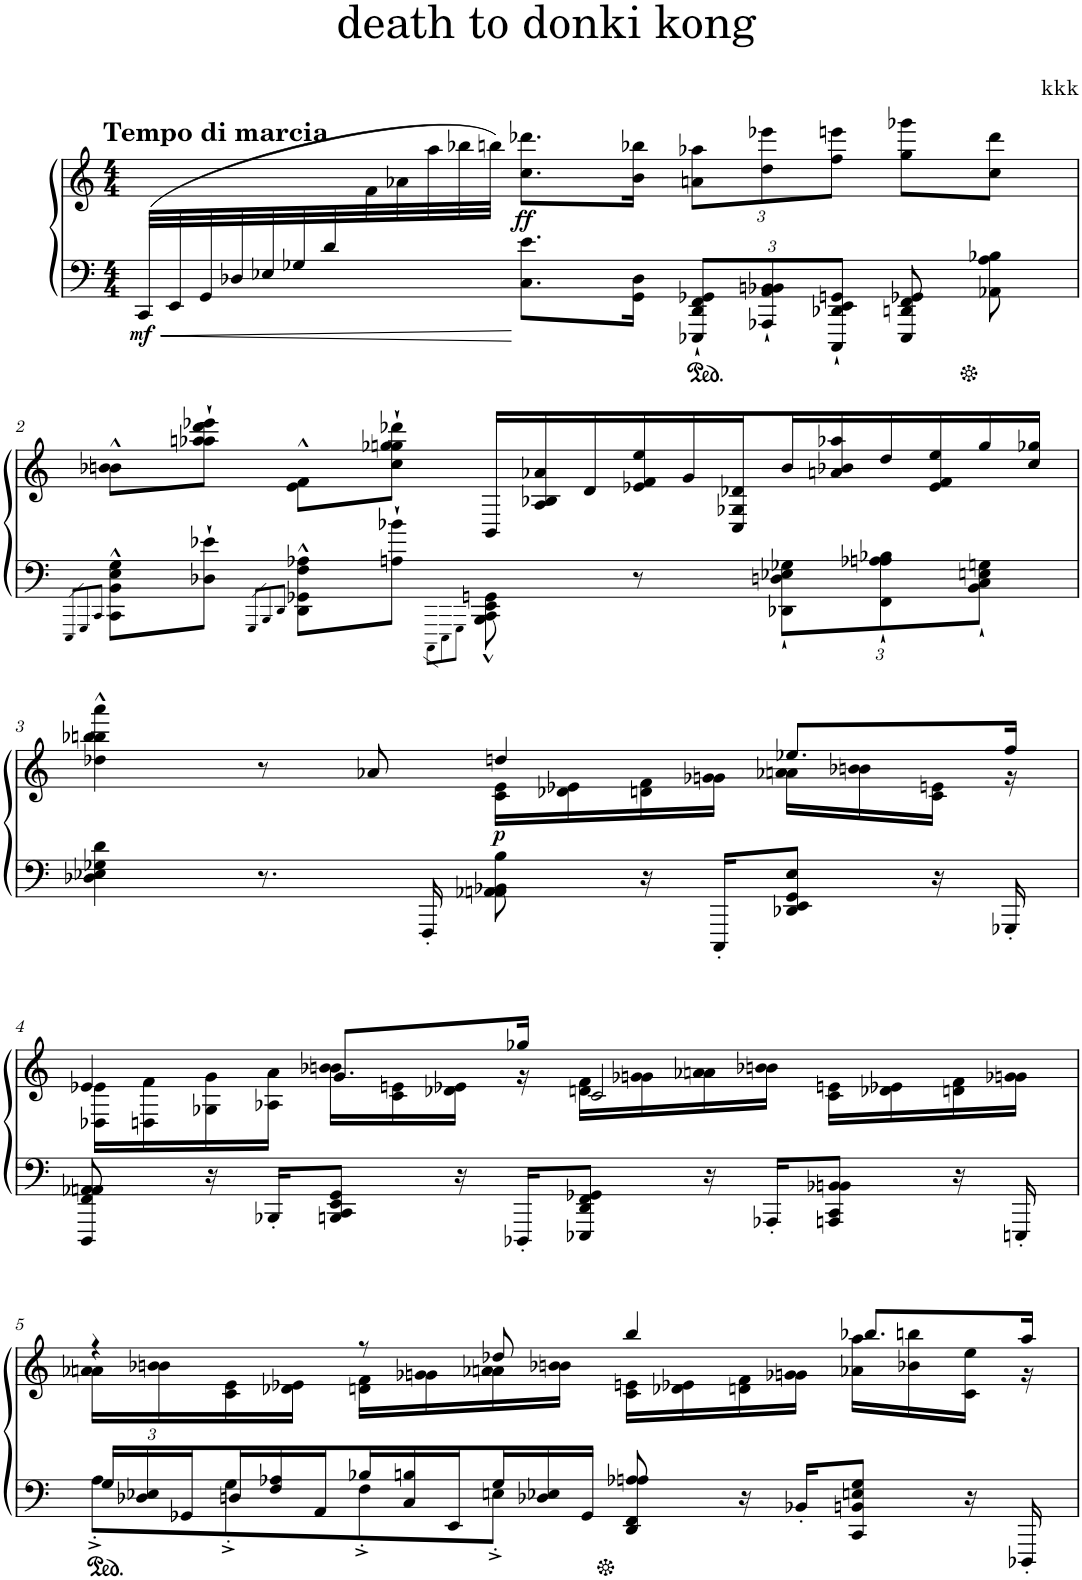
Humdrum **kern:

**kern	**kern	**dynam
*part1	*part1	*part1
*staff2	*staff1	*staff1/2
*I"Grand Piano	*	*
*I'Pno.	*	*
*clefF4	*clefG2	*
*k[]	*k[]	*
*M4/4	*M4/4	*
=1	=1	=1
!	!LO:TX:a:B:t=Tempo di marcia	!
!	!	!LO:HP:b=2
*	*^	*
*	*	*^	*
!	!	!	!	!LO:DY:n=1:b=2
(48CC/LLL	4ryy	2ryy	48%7ryy	< mf
48EE/	.	.	.	.
48GG/	.	.	.	.
48D-X/	.	.	.	.
48E-X/	.	.	.	.
48G-X/	.	.	.	.
48d/	.	.	.	.
48%5ryy	.	.	48f\	.
.	.	.	48a-X\	.
.	.	.	48aa\	.
.	.	.	48bb-X\	.
.	.	.	48bbn\JJJ)	.
!	!	!	!	!LO:DY:n=2:b
8.C\ 8.e\L	8.cc\ 8.ddd-X\L	.	2.ryy	[ ff
16GG\ 16D-\Jk	16b\ 16bb-X\Jk	.	.	.
*Xbrackettup	*Xbrackettup	*	*	*
12EEE-X/` 12DD/` 12FF/` 12GG-X/`L	12an\ 12aa-X\L	4ryy	.	.
12AAA-X/` 12AA/` 12BB-X/` 12BBn/`	12dd\ 12eee-X\	.	.	.
12CCC/` 12DD-X/` 12EE/` 12GGn/`J	12ff\ 12eeen\J	.	.	.
8EEE-/ 8DDn/ 8FF/ 8GG-X/	8gg\ 8ggg-X\L	4ryy	.	.
8AA-X\ 8A\ 8B-X\	8cc\ 8ddd-\J	.	.	.
*	*v	*v	*v	*
!!LO:LB:g=z
=2	=2	=2
8qEEE/L	.	.
8qGGG/	.	.
8qCC/J	.	.
*	*^	*
8CC\^^ 8BB\^^ 8E\^^ 8G\^^L	8b-X\^^ 8bn\^^L	16ryy	.
.	.	16ryy	.
8D-X\` 8e-X\`J	8aa-X\` 8aan\` 8ddd\` 8eee-X\`J	8ryy	.
8qGGG/L	.	.	.
8qBBB/	.	.	.
8qDD/J	.	.	.
8DD\^^ 8GG-X\^^ 8F\^^ 8A-X\^^L	8e\^^ 8f\^^L	16ryy	.
.	.	16ryy	.
8An\` 8b-X\`J	8cc\` 8gg-X\` 8ggn\` 8ddd-X\`J	8ryy	.
8qCCC\L	.	.	.
8qEEE\	.	.	.
8qGGG\J	.	.	.
8BBB\^^ 8CC\^^ 8EE\^^ 8GGn\^^	24BB/LL	2ryy	.
.	24A/ 24B-X/ 24a-X/	.	.
.	24d/	.	.
8r	24e-X/ 24f/ 24ee/	.	.
.	24g/	.	.
.	24C/ 24G-X/ 24d-X/J	.	.
12DD-X\`< 12Dn\`< 12E-X\`< 12G-X\`<L	24b/L	.	.
.	24an/ 24b-X/ 24aa-X/	.	.
12FF\`< 12A-X\`< 12An\`< 12B-X\`<	24dd/	.	.
.	24e-/ 24f/ 24ee/	.	.
12BB\`< 12C\`< 12En\`< 12Gn\`<J	24gg/	.	.
.	24cc/ 24gg-X/JJ	.	.
!!LO:LB:g=z	!!
=3	=3	=3	=3
4D-X\ 4E-X\ 4G-X\ 4d\	4dd-X\^^ 4bb-X\^^ 4bbn\^^ 4aaa\^^	2ryy	.
8.r	8r	.	.
.	8a-X/	.	.
16FFF'/	.	.	.
!	!	!	!LO:DY:b
8AA-X\ 8AAn\ 8BB-X\ 8B\	4ddn^/	16c\ 16e\LL	p
.	.	16d-X\ 16e-X\	.
16r	.	16dn\ 16f\	.
16CCC'/KL	.	16g-X\ 16gn\JJ	.
8DD-X/ 8EE/ 8GG/ 8E-/J	8.ee-X^/L	16a-X\ 16an\LL	.
.	.	16b-X\ 16bn\	.
16r	.	16c\ 16en\JJ	.
16GGG-X'/	16ff^/Jk	16r	.
!!LO:LB:g=z	!!
=4	=4	=4	=4
*^	*	*	*
8DDD/ 8FF/ 8AA-X/ 8AAn/	2ryy	4e^/	16D-X\ 16e-X\LL	.
.	.	.	16Dn\ 16f\	.
16r	.	.	16G-X\ 16g\	.
16BBB-X'/KL	.	.	16A-X\ 16a\JJ	.
8BBBn/ 8CC/ 8EE/ 8GG/J	.	8.g^/L	16b-X\ 16bn\LL	.
.	.	.	16c\ 16en\	.
16r	.	.	16d-X\ 16e-X\JJ	.
16DDD-X'/KL	.	16gg-X^/Jk	16r	.
8EEE-X/ 8DD/ 8FF/ 8GG-X/J	2ryy	2c^/	16dn\ 16f\LL	.
.	.	.	16g-X\ 16gn\	.
16r	.	.	16a-X\ 16an\	.
16AAA-X'</KL	.	.	16b-X\ 16bn\JJ	.
8AAAn/ 8CC/ 8BB-X/ 8BBn/J	.	.	16c\ 16en\LL	.
.	.	.	16d-X\ 16e-X\	.
16r	.	.	16dn\ 16f\	.
16EEEn'</	.	.	16g-X\ 16gn\JJ	.
!!LO:LB:g=z	!!
=5	=5	=5	=5	=5
24G/LL	8A'^\L	4r	16a-X\ 16an\LL	.
24D-X/ 24E-X/	.	.	.	.
.	.	.	16b-X\ 16bn\	.
24GG-X/	.	.	.	.
24Dn/	8G'^\	.	16c\ 16e\	.
24F/ 24A-X/	.	.	.	.
.	.	.	16d-X\ 16e-X\JJ	.
24AA/J	.	.	.	.
24B-X/L	8F'^\	8r	16dn\ 16f\LL	.
24C/ 24Bn/	.	.	.	.
.	.	.	16g-X\ 16gn\	.
24EE/	.	.	.	.
24G/	8En'^\J	8dd-X^/	16a-X\ 16an\	.
24D-X/ 24E-X/	.	.	.	.
.	.	.	16b-X\ 16bn\JJ	.
24GG-/JJ	.	.	.	.
8DD/ 8FF/ 8A-X/ 8An/	2ryy	4bb^/	16c\ 16en\LL	.
.	.	.	16d-X\ 16e-X\	.
16r	.	.	16dn\ 16f\	.
16BB-X'/KL	.	.	16g-X\ 16gn\JJ	.
8CC/ 8BBn/ 8En/ 8G/J	.	8.bb-X^/L	16a-X\ 16aa\LL	.
.	.	.	16b-X\ 16bbn\	.
16r	.	.	16c\ 16ee\JJ	.
16DDD-X'/	.	16aa^/Jk	16r	.
*v	*v	*	*	*
*	*v	*v	*
=	=	=
*-	*-	*-
